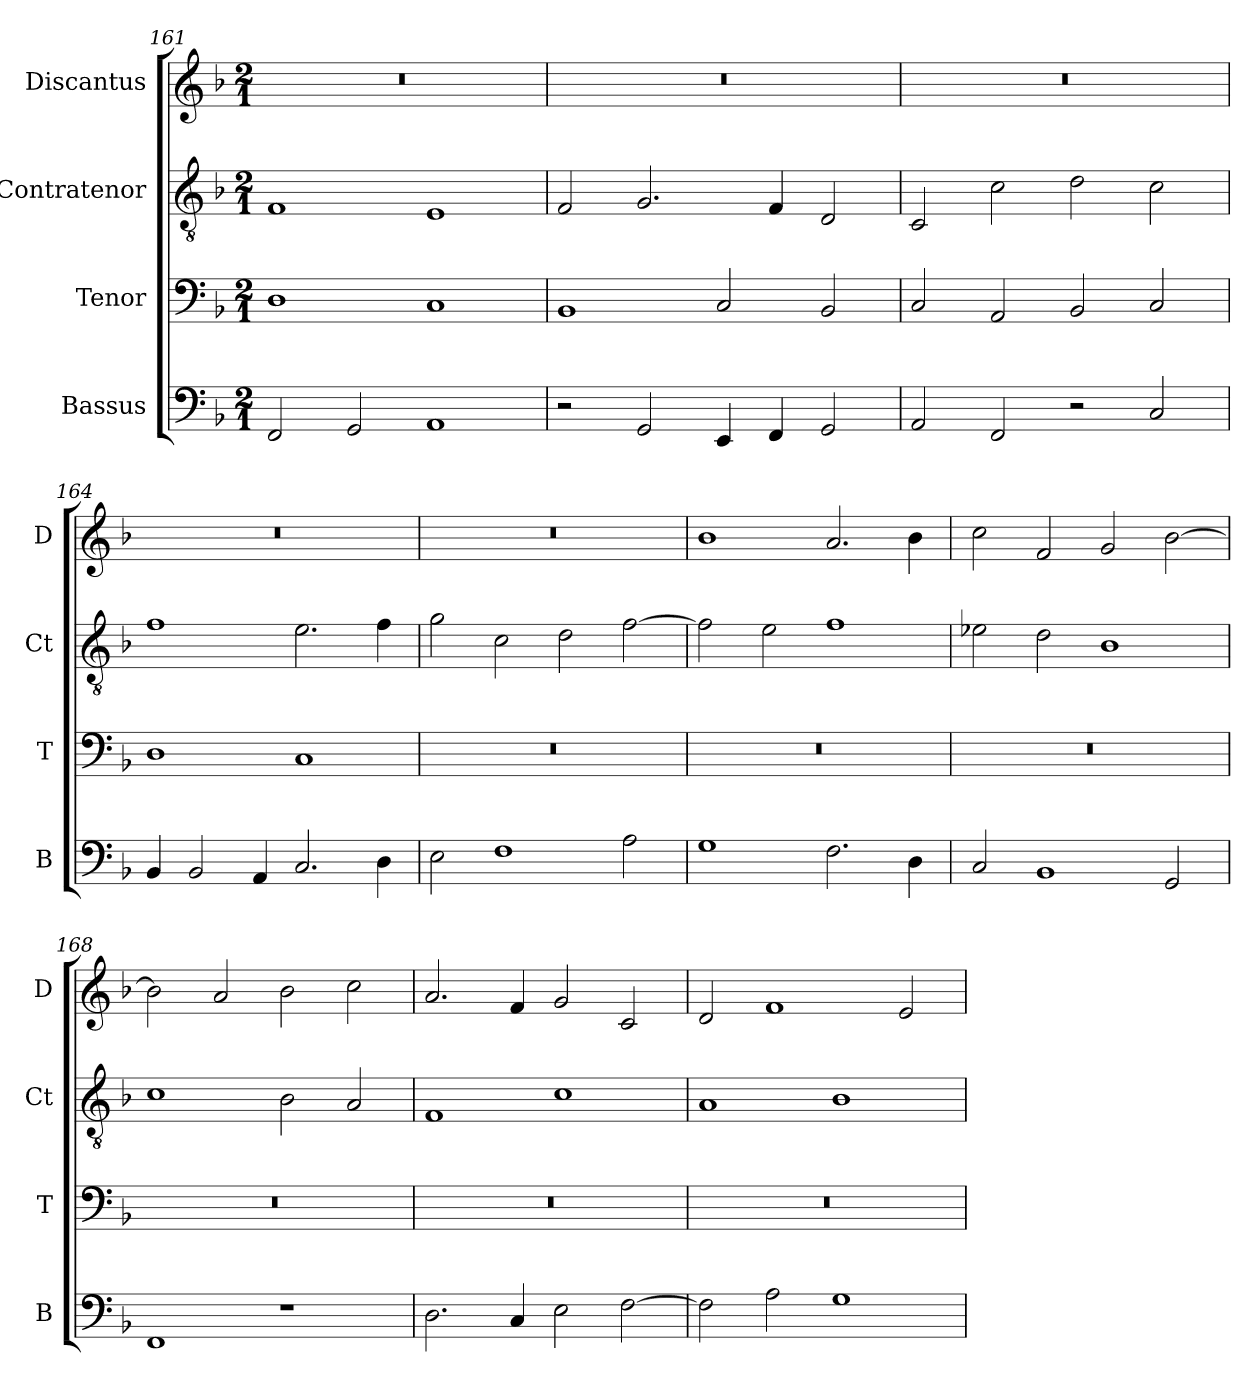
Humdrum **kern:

**kern	**kern	**kern	**kern
*part4	*part3	*part2	*part1
*staff4	*staff3	*staff2	*staff1
*I"Bassus	*I"Tenor	*I"Contratenor	*I"Discantus
*I'B	*I'T	*I'Ct	*I'D
*clefF4	*clefF4	*clefGv2	*clefG2
*k[b-]	*k[b-]	*k[b-]	*k[b-]
*M2/1	*M2/1	*M2/1	*M2/1
=161	=161	=161	=161
2FF/	1D	1F	0r
2GG/	.	.	.
1AA	1C	1E	.
=162	=162	=162	=162
2r	1BB-	2F/	0r
2GG/	.	2.G/	.
4EE/	2C/	.	.
4FF/	.	4F/	.
2GG/	2BB-/	2D/	.
=163	=163	=163	=163
2AA/	2C/	2C/	0r
2FF/	2AA/	2c\	.
2r	2BB-/	2d\	.
2C/	2C/	2c\	.
=164	=164	=164	=164
4BB-/	1D	1f	0r
2BB-/	.	.	.
4AA/	.	.	.
2.C/	1C	2.e\	.
4D\	.	4f\	.
=165	=165	=165	=165
2E\	0r	2g\	0r
1F	.	2c\	.
.	.	2d\	.
2A\	.	[2f\	.
=166	=166	=166	=166
1G	0r	2f\]	1b-
.	.	2e\	.
2.F\	.	1f	2.a/
4D\	.	.	4b-\
=167	=167	=167	=167
2C/	0r	2e-X\	2cc\
1BB-	.	2d\	2f/
.	.	1B-	2g/
2GG/	.	.	[2b-\
=168	=168	=168	=168
1FF	0r	1c	2b-\]
.	.	.	2a/
1r	.	2B-\	2b-\
.	.	2A/	2cc\
=169	=169	=169	=169
2.D\	0r	1F	2.a/
4C/	.	.	4f/
2E\	.	1c	2g/
[2F\	.	.	2c/
=170	=170	=170	=170
2F\]	0r	1A	2d/
2A\	.	.	1f
1G	.	1B-	.
.	.	.	2e/
=	=	=	=
*-	*-	*-	*-
